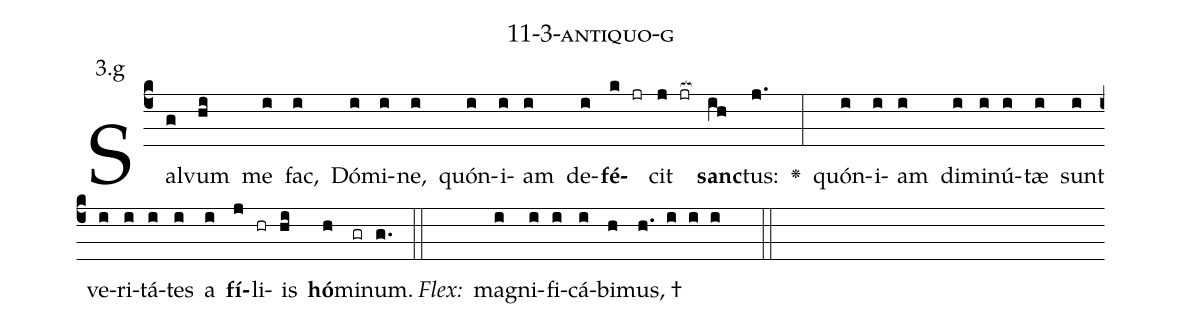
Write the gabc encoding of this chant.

name: 11-3-antiquo-g;
annotation: 3.g;
%%
(c4)Sal(g)vum(hi) me(i) fac,(i) Dó(i)mi(i)ne,(i) quón(i)i(i)am(i) de(i)<b>fé</b>(k jr)cit(j jr[ocb:1{]) <b>sanc</b>(ih[ocb:0}])tus:(j.) <v>\greheightstar</v>(:) quón(i)i(i)am(i) di(i)mi(i)nú(i)tæ(i) sunt(i) ve(i)ri(i)tá(i)tes(i) a(i) <b>fí</b>(j)li(hr)is(hi) <b>hó</b>(h)mi(gr)num.(g.) (::)
<i>Flex:</i>()  ma(i)gni(i)fi(i)cá(i)bi(h)mus, †(h. i i i  ::)

%E(i) u(i) o(j) u(hi) a(h) e.(g.) (::)
